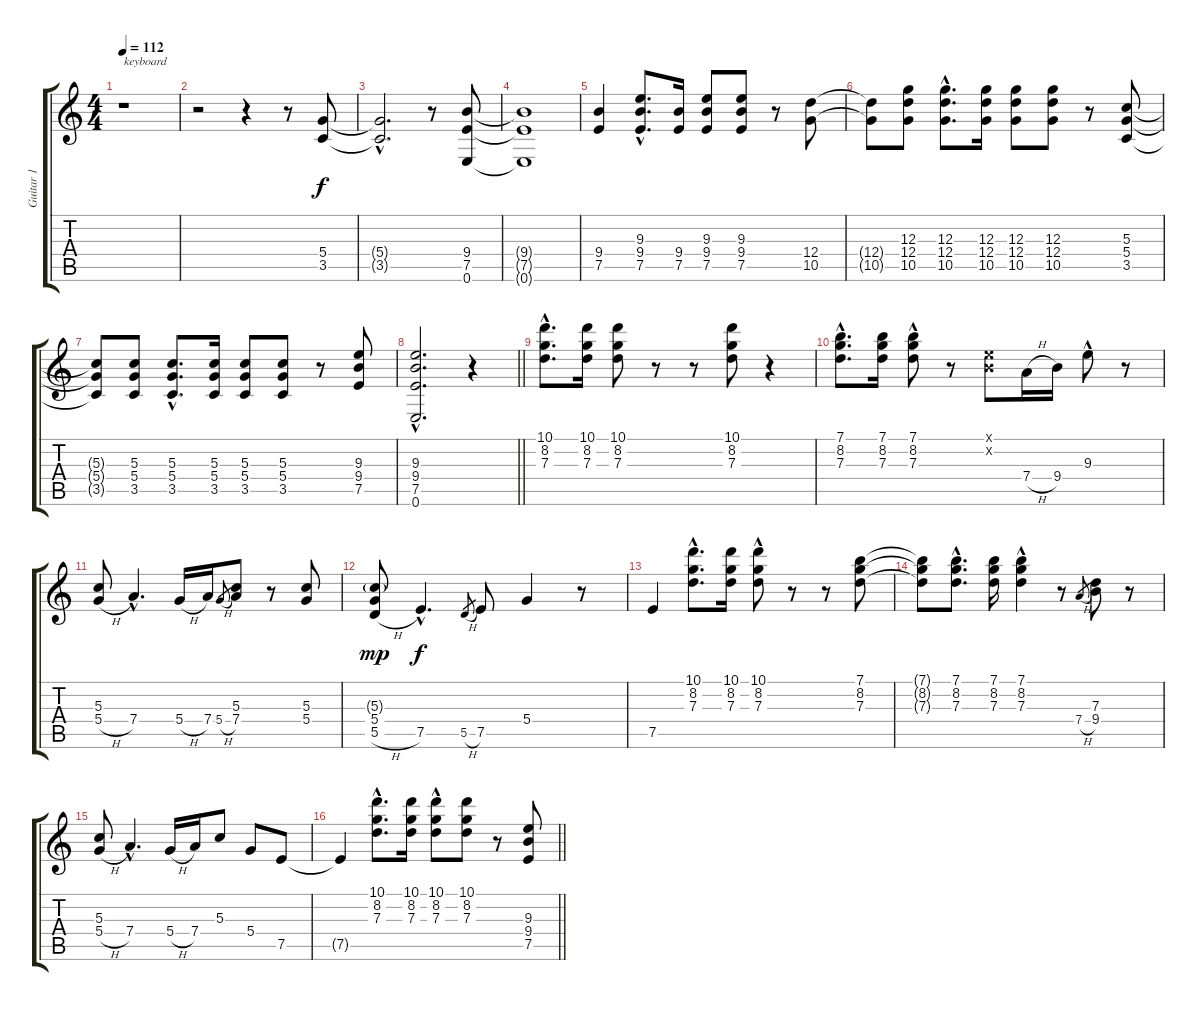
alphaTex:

\track ("Guitar 1" "Guitar 1") {instrument overdrivenguitar}
\staff {score tabs}
\tuning (E4 B3 G3 D3 A2 E2) {hide}
\ts (4 4)
\tempo 112
\clef g2
\ks c
r.1{txt "keyboard" dy f instrument overdrivenguitar} |
r.2 r.4 r.8 (5.4 3.5).8 |
(5.4{hac t} 3.5{hac t}).2{d} r.8 (9.4 7.5 0.6).8 |
(9.4{t} 7.5{t} 0.6{t}).1 |
(9.4 7.5).4 (9.3{hac} 9.4{hac} 7.5{hac}).8{d} (9.4 7.5).16 (9.3 9.4 7.5).8 (9.3 9.4 7.5).8 r.8 (12.4 10.5).8 |
(12.4{t} 10.5{t}).8 (12.3 12.4 10.5).8 (12.3{hac} 12.4{hac} 10.5{hac}).8{d} (12.3 12.4 10.5).16 (12.3 12.4 10.5).8 (12.3 12.4 10.5).8 r.8 (5.3 5.4 3.5).8 |
(5.3{t} 5.4{t} 3.5{t}).8 (5.3 5.4 3.5).8 (5.3{hac} 5.4{hac} 3.5{hac}).8{d} (5.3 5.4 3.5).16 (5.3 5.4 3.5).8 (5.3 5.4 3.5).8 r.8 (9.3 9.4 7.5).8 |
\barLineRight lightlight
(9.3{hac} 9.4{hac} 7.5{hac} 0.6{hac}).2{d} r.4 |
(10.1{hac} 8.2{hac} 7.3{hac}).8{d} (10.1 8.2 7.3).16 (10.1 8.2 7.3).8 r.8 r.8 (10.1 8.2 7.3).8 r.4 |
(7.1{hac} 8.2{hac} 7.3{hac}).8{d} (7.1 8.2 7.3).16 (7.1{hac} 8.2{hac} 7.3{hac}).8 r.8 (0.1{x} 0.2{x}).8 7.4{h}.16 9.4.16 9.3{hac}.8 r.8 |
(5.3 5.4{h}).8 7.4{hac}.4{d} 5.4{h}.16 7.4.16 5.4{h}.8{gr} (5.3 7.4).8 r.8 (5.3 5.4).8 |
(5.3{g} 5.4 5.5{h}).8{dy mp} 7.5{hac}.4{d dy f} 5.5{h}.8{gr} 7.5.8 5.4.4 r.8 |
7.5.4 (10.1{hac} 8.2{hac} 7.3{hac}).8{d} (10.1 8.2 7.3).16 (10.1{hac} 8.2{hac} 7.3{hac}).8 r.8 r.8 (7.1 8.2 7.3).8 |
(7.1{t} 8.2{t} 7.3{t}).8 (7.1{hac} 8.2{hac} 7.3{hac}).8{d} (7.1 8.2 7.3).16 (7.1{hac} 8.2{hac} 7.3{hac}).4 r.8 7.4{h}.8{gr} (7.3 9.4).8 r.8 |
(5.3 5.4{h}).8 7.4{hac}.4{d} 5.4{h}.16 7.4.16 5.3.8 5.4.8 7.5.8 |
\barLineRight lightlight
7.5{t}.4 (10.1{hac} 8.2{hac} 7.3{hac}).8{d} (10.1 8.2 7.3).16 (10.1{hac} 8.2{hac} 7.3{hac}).8 (10.1 8.2 7.3).8 r.8 (9.3 9.4 7.5).8
